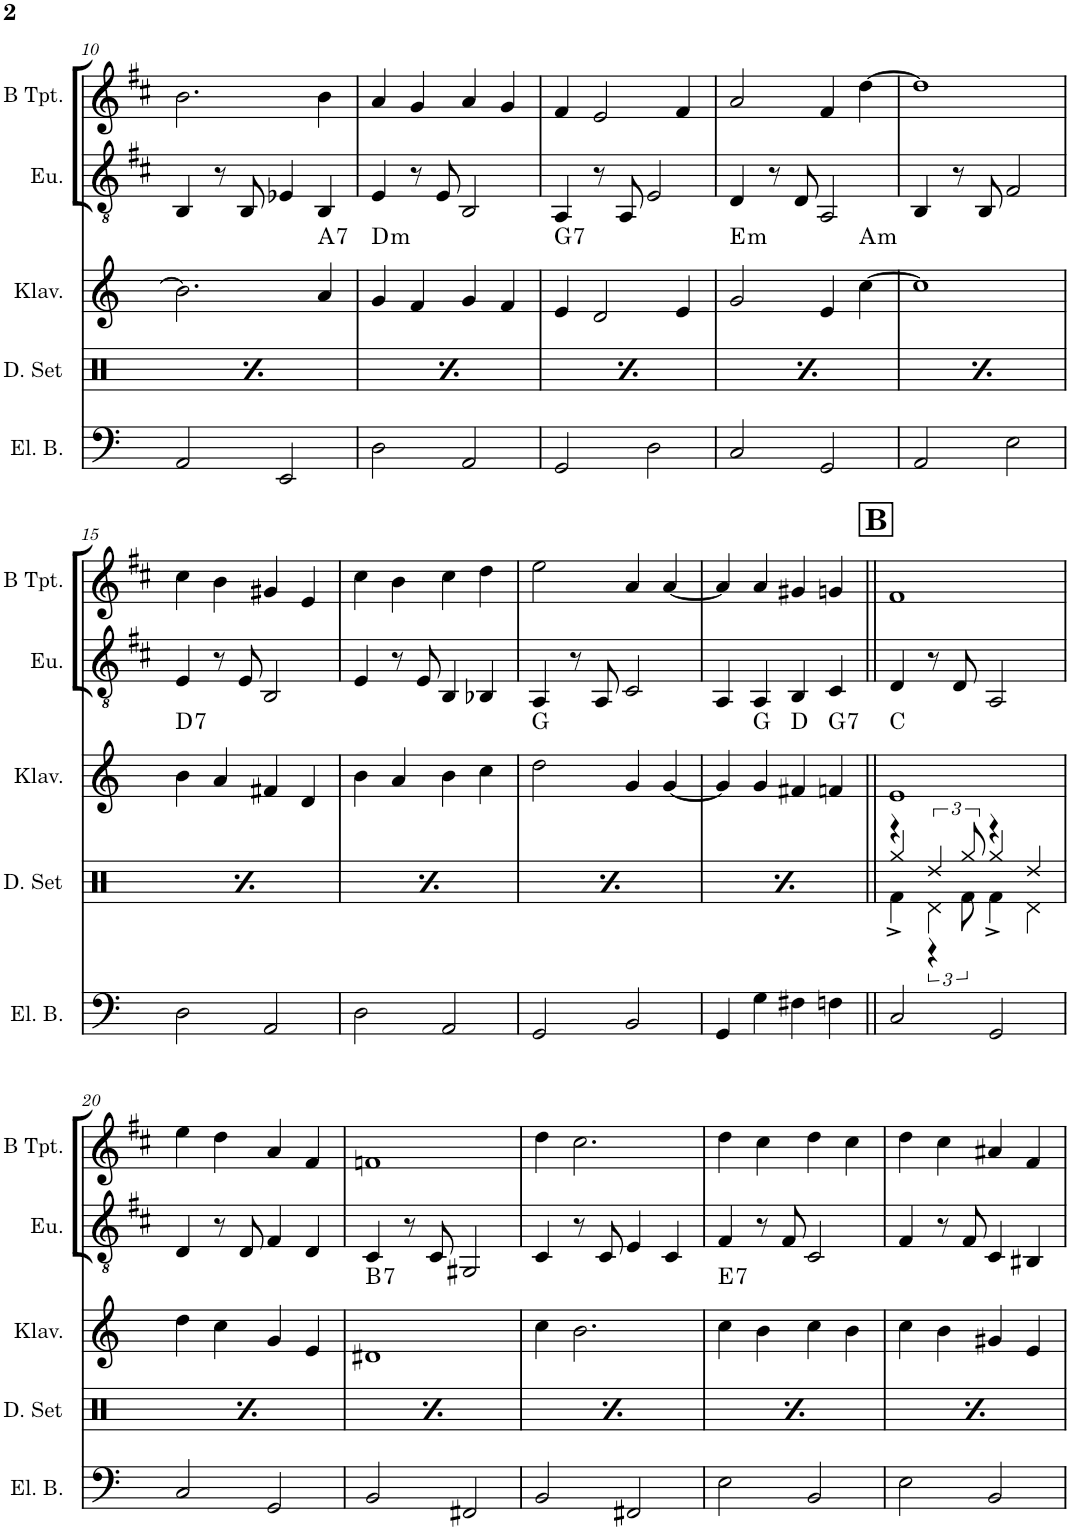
**kern	**kern	**kern	**harte	**kern	**kern
*part5	*part4	*part3	*part3	*part2	*part1
*staff5	*staff4	*staff3	*	*staff2	*staff1
*I"Electric Bass	*I"Drumset	*I"Klavier	*	*I"Euphonium	*I"Trompete in B
*I'El. B.	*I'D. Set	*I'Klav.	*	*I'Eu.	*
!!LO:PB:g=z
*clefF4	*clefX	*clefG2	*	*clefGv2	*clefG2
*Trd7c12	*	*	*	*Trd1c2	*Trd1c2
*k[]	*k[]	*k[]	*	*k[f#c#]	*k[f#c#]
*M4/4	*M4/4	*M4/4	*	*M4/4	*M4/4
=10	=10	=10	=10	=10	=10
*	*^	*	*	*	*
*	*	*^	*	*	*	*
2AA/	4r	4Rf^\	4Rgg/	2.b\]	.	4BB/	2.b\
.	4Rdd/	6Rd\	6r	.	.	8r	.
.	.	.	.	.	.	8BB/	.
.	.	12Rf\	12Rgg/	.	.	.	.
2EE/	4r	4Rf^\	4Rgg/	.	.	4E-X/	.
!	!	!	!	!	!LO:H:kt=7	!	!
.	4Rdd/	4Rd\	4ryy	4a/	A:7	4BB/	4b\
=11	=11	=11	=11	=11	=11	=11	=11
!	!	!	!	!	!LO:H:kt=m	!	!
2D\	4r	4Rf^\	4Rgg/	4g/	D:min	4E/	4a/
.	4Rdd/	6Rd\	6r	4f/	.	8r	4g/
.	.	.	.	.	.	8E/	.
.	.	12Rf\	12Rgg/	.	.	.	.
2AA/	4r	4Rf^\	4Rgg/	4g/	.	2BB/	4a/
.	4Rdd/	4Rd\	4ryy	4f/	.	.	4g/
=12	=12	=12	=12	=12	=12	=12	=12
!	!	!	!	!	!LO:H:kt=7	!	!
2GG/	4r	4Rf^\	4Rgg/	4e/	G:7	4AA/	4f#/
.	4Rdd/	6Rd\	6r	2d/	.	8r	2e/
.	.	.	.	.	.	8AA/	.
.	.	12Rf\	12Rgg/	.	.	.	.
2D\	4r	4Rf^\	4Rgg/	.	.	2E/	.
.	4Rdd/	4Rd\	4ryy	4e/	.	.	4f#/
=13	=13	=13	=13	=13	=13	=13	=13
!	!	!	!	!	!LO:H:kt=m	!	!
2C/	4r	4Rf^\	4Rgg/	2g/	E:min	4D/	2a/
.	4Rdd/	6Rd\	6r	.	.	8r	.
.	.	.	.	.	.	8D/	.
.	.	12Rf\	12Rgg/	.	.	.	.
2GG/	4r	4Rf^\	4Rgg/	4e/	.	2AA/	4f#/
!	!	!	!	!	!LO:H:kt=m	!	!
.	4Rdd/	4Rd\	4ryy	[4cc\	A:min	.	[4dd\
=14	=14	=14	=14	=14	=14	=14	=14
2AA/	4r	4Rf^\	4Rgg/	1cc]	.	4BB/	1dd]
.	4Rdd/	6Rd\	6r	.	.	8r	.
.	.	.	.	.	.	8BB/	.
.	.	12Rf\	12Rgg/	.	.	.	.
2E\	4r	4Rf^\	4Rgg/	.	.	2F#/	.
.	4Rdd/	4Rd\	4ryy	.	.	.	.
!!LO:LB:g=z
=15	=15	=15	=15	=15	=15	=15	=15
!	!	!	!	!	!LO:H:kt=7	!	!
2D\	4r	4Rf^\	4Rgg/	4b\	D:7	4E/	4cc#\
.	4Rdd/	6Rd\	6r	4a/	.	8r	4b\
.	.	.	.	.	.	8E/	.
.	.	12Rf\	12Rgg/	.	.	.	.
2AA/	4r	4Rf^\	4Rgg/	4f#X/	.	2BB/	4g#X/
.	4Rdd/	4Rd\	4ryy	4d/	.	.	4e/
=16	=16	=16	=16	=16	=16	=16	=16
2D\	4r	4Rf^\	4Rgg/	4b\	.	4E/	4cc#\
.	4Rdd/	6Rd\	6r	4a/	.	8r	4b\
.	.	.	.	.	.	8E/	.
.	.	12Rf\	12Rgg/	.	.	.	.
2AA/	4r	4Rf^\	4Rgg/	4b\	.	4BB/	4cc#\
.	4Rdd/	4Rd\	4ryy	4cc\	.	4BB-X/	4dd\
=17	=17	=17	=17	=17	=17	=17	=17
2GG/	4r	4Rf^\	4Rgg/	2dd\	G:maj	4AA/	2ee\
.	4Rdd/	6Rd\	6r	.	.	8r	.
.	.	.	.	.	.	8AA/	.
.	.	12Rf\	12Rgg/	.	.	.	.
2BB/	4r	4Rf^\	4Rgg/	4g/	.	2C#/	4a/
.	4Rdd/	4Rd\	4ryy	[4g/	.	.	[4a/
=18	=18	=18	=18	=18	=18	=18	=18
4GG/	4r	4Rf^\	4Rgg/	4g/]	.	4AA/	4a/]
4G\	4Rdd/	6Rd\	6r	4g/	G:maj	4AA/	4a/
.	.	12Rf\	12Rgg/	.	.	.	.
4F#X\	4r	4Rf^\	4Rgg/	4f#X/	D:maj	4BB/	4g#X/
!	!	!	!	!	!LO:H:kt=7	!	!
4Fn\	4Rdd/	4Rd\	4ryy	4fn/	G:7	4C#/	4gn/
!!LO:REH:place=s1:a:B:cj:fs=14:t=B
=19||	=19||	=19||	=19||	=19||	=19||	=19||	=19||
2C/	4r	4Rf^\	4Rgg/	1e	C:maj	4D/	1f#
.	4Rdd/	6Rd\	6r	.	.	8r	.
.	.	.	.	.	.	8D/	.
.	.	12Rf\	12Rgg/	.	.	.	.
2GG/	4r	4Rf^\	4Rgg/	.	.	2AA/	.
.	4Rdd/	4Rd\	4ryy	.	.	.	.
!!LO:LB:g=z
=20	=20	=20	=20	=20	=20	=20	=20
2C/	4r	4Rf^\	4Rgg/	4dd\	.	4D/	4ee\
.	4Rdd/	6Rd\	6r	4cc\	.	8r	4dd\
.	.	.	.	.	.	8D/	.
.	.	12Rf\	12Rgg/	.	.	.	.
2GG/	4r	4Rf^\	4Rgg/	4g/	.	4F#/	4a/
.	4Rdd/	4Rd\	4ryy	4e/	.	4D/	4f#/
=21	=21	=21	=21	=21	=21	=21	=21
!	!	!	!	!	!LO:H:kt=7	!	!
2BB/	4r	4Rf^\	4Rgg/	1d#X	B:7	4C#/	1fn
.	4Rdd/	6Rd\	6r	.	.	8r	.
.	.	.	.	.	.	8C#/	.
.	.	12Rf\	12Rgg/	.	.	.	.
2FF#X/	4r	4Rf^\	4Rgg/	.	.	2GG#X/	.
.	4Rdd/	4Rd\	4ryy	.	.	.	.
=22	=22	=22	=22	=22	=22	=22	=22
2BB/	4r	4Rf^\	4Rgg/	4cc\	.	4C#/	4dd\
.	4Rdd/	6Rd\	6r	2.b\	.	8r	2.cc#\
.	.	.	.	.	.	8C#/	.
.	.	12Rf\	12Rgg/	.	.	.	.
2FF#X/	4r	4Rf^\	4Rgg/	.	.	4E/	.
.	4Rdd/	4Rd\	4ryy	.	.	4C#/	.
=23	=23	=23	=23	=23	=23	=23	=23
!	!	!	!	!	!LO:H:kt=7	!	!
2E\	4r	4Rf^\	4Rgg/	4cc\	E:7	4F#/	4dd\
.	4Rdd/	6Rd\	6r	4b\	.	8r	4cc#\
.	.	.	.	.	.	8F#/	.
.	.	12Rf\	12Rgg/	.	.	.	.
2BB/	4r	4Rf^\	4Rgg/	4cc\	.	2C#/	4dd\
.	4Rdd/	4Rd\	4ryy	4b\	.	.	4cc#\
=24	=24	=24	=24	=24	=24	=24	=24
2E\	4r	4Rf^\	4Rgg/	4cc\	.	4F#/	4dd\
.	4Rdd/	6Rd\	6r	4b\	.	8r	4cc#\
.	.	.	.	.	.	8F#/	.
.	.	12Rf\	12Rgg/	.	.	.	.
2BB/	4r	4Rf^\	4Rgg/	4g#X/	.	4C#/	4a#X/
.	4Rdd/	4Rd\	4ryy	4e/	.	4BB#X/	4f#/
*	*v	*v	*v	*	*	*	*
=	=	=	=	=	=
*-	*-	*-	*-	*-	*-
